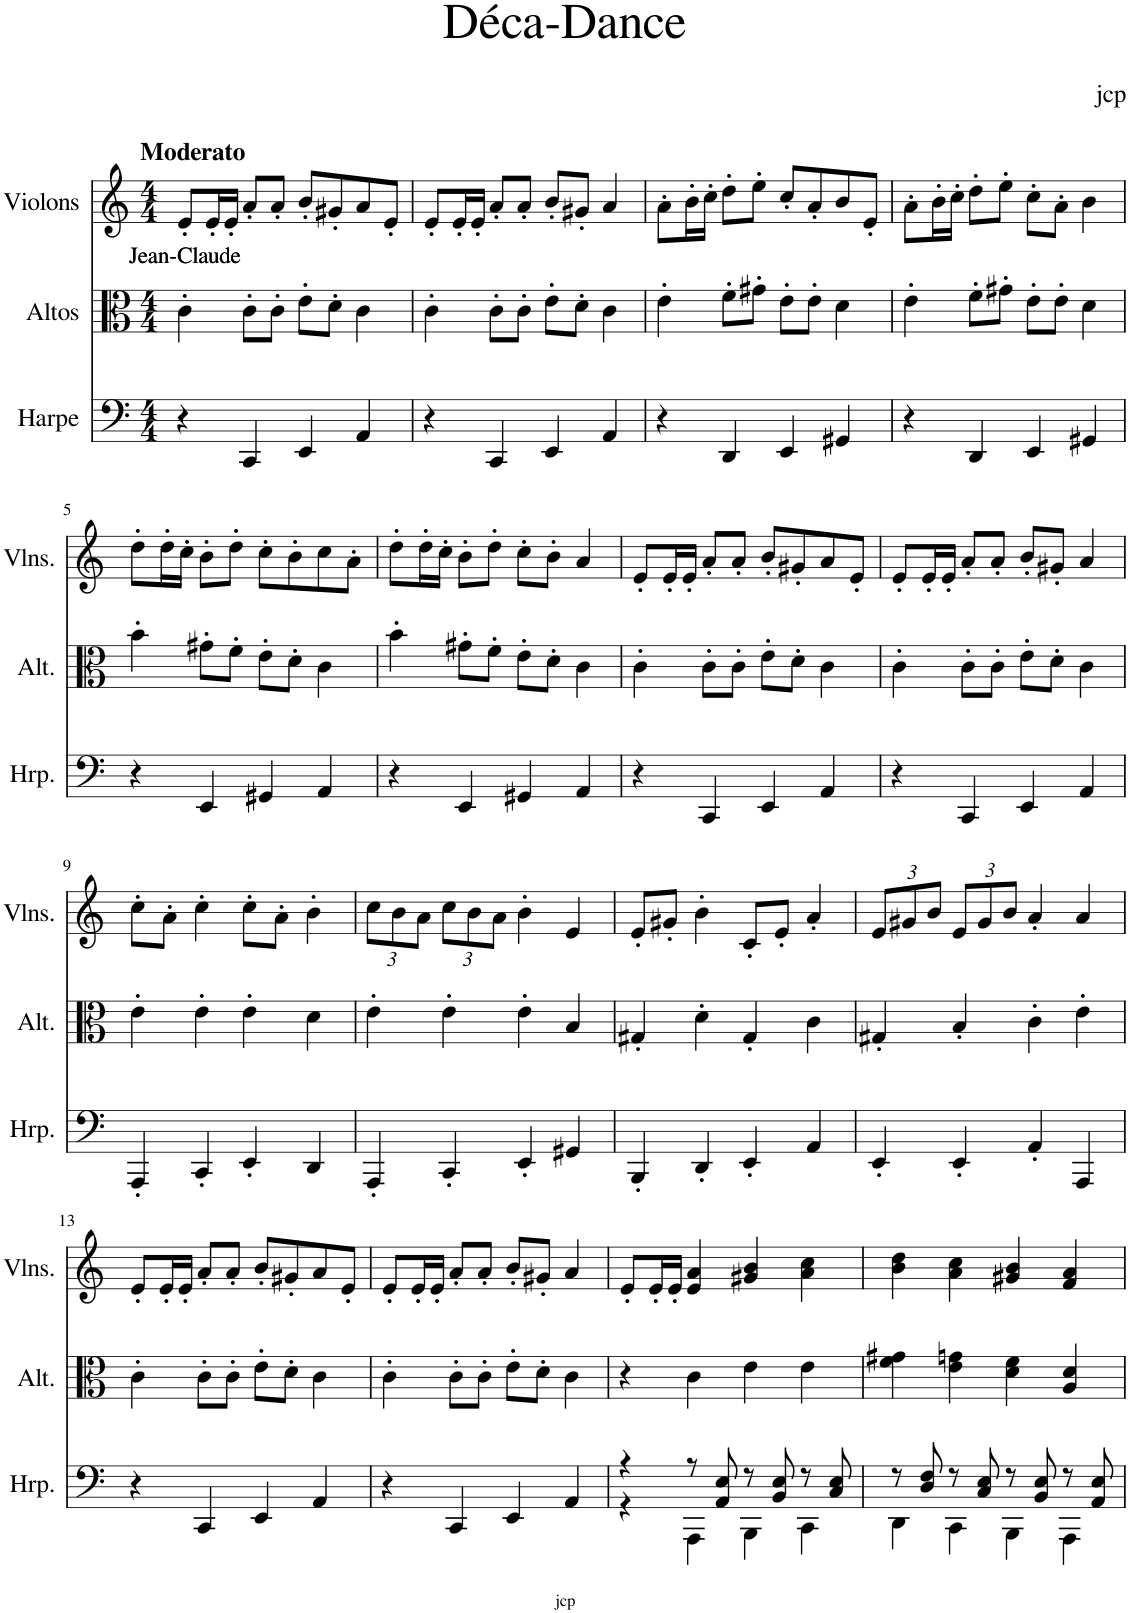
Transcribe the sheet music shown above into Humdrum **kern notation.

**kern	**kern	**kern	**text
*part3	*part2	*part1	*part1
*staff3	*staff2	*staff1	*staff1
*I"Harpe	*I"Altos	*I"Violons	*
*I'Hrp.	*I'Alt.	*I'Vlns.	*
*clefF4	*clefC3	*clefG2	*
*k[]	*k[]	*k[]	*
*M4/4	*M4/4	*M4/4	*
=1	=1	=1	=1
!	!	!LO:TX:a:B:t=Moderato	!
!	!	!	!LO:LY:b
4r	4c'\	8e'/L	Jean-Claude
.	.	16e'/L	.
.	.	16e'/JJ	.
4CC/	8c'\L	8a'/L	.
.	8c'\J	8a'/J	.
4EE/	8e'\L	8b'/L	.
.	8d'\J	8g#X'/	.
4AA/	4c\	8a/	.
.	.	8e'/J	.
=2	=2	=2	=2
4r	4c'\	8e'/L	.
.	.	16e'/L	.
.	.	16e'/JJ	.
4CC/	8c'\L	8a'/L	.
.	8c'\J	8a'/J	.
4EE/	8e'\L	8b'/L	.
.	8d'\J	8g#X'/J	.
4AA/	4c\	4a/	.
=3	=3	=3	=3
4r	4e'\	8a'\L	.
.	.	16b'\L	.
.	.	16cc'\JJ	.
4DD/	8f'\L	8dd'\L	.
.	8g#X'\J	8ee'\J	.
4EE/	8e'\L	8cc'/L	.
.	8e'\J	8a'/	.
4GG#X/	4d\	8b/	.
.	.	8e'/J	.
=4	=4	=4	=4
4r	4e'\	8a'\L	.
.	.	16b'\L	.
.	.	16cc'\JJ	.
4DD/	8f'\L	8dd'\L	.
.	8g#X'\J	8ee'\J	.
4EE/	8e'\L	8cc'\L	.
.	8e'\J	8a'\J	.
4GG#X/	4d\	4b\	.
!!LO:LB:g=z
=5	=5	=5	=5
4r	4b'\	8dd'\L	.
.	.	16dd'\L	.
.	.	16cc'\JJ	.
4EE/	8g#X'\L	8b'\L	.
.	8f'\J	8dd'\J	.
4GG#X/	8e'\L	8cc'\L	.
.	8d'\J	8b'\	.
4AA/	4c\	8cc\	.
.	.	8a'\J	.
=6	=6	=6	=6
4r	4b'\	8dd'\L	.
.	.	16dd'\L	.
.	.	16cc'\JJ	.
4EE/	8g#X'\L	8b'\L	.
.	8f'\J	8dd'\J	.
4GG#X/	8e'\L	8cc'\L	.
.	8d'\J	8b'\J	.
4AA/	4c\	4a/	.
=7	=7	=7	=7
4r	4c'\	8e'/L	.
.	.	16e'/L	.
.	.	16e'/JJ	.
4CC/	8c'\L	8a'/L	.
.	8c'\J	8a'/J	.
4EE/	8e'\L	8b'/L	.
.	8d'\J	8g#X'/	.
4AA/	4c\	8a/	.
.	.	8e'/J	.
=8	=8	=8	=8
4r	4c'\	8e'/L	.
.	.	16e'/L	.
.	.	16e'/JJ	.
4CC/	8c'\L	8a'/L	.
.	8c'\J	8a'/J	.
4EE/	8e'\L	8b'/L	.
.	8d'\J	8g#X'/J	.
4AA/	4c\	4a/	.
!!LO:LB:g=z
=9	=9	=9	=9
4AAA'/	4e'\	8cc'\L	.
.	.	8a'\J	.
4CC'/	4e'\	4cc'\	.
4EE'/	4e'\	8cc'\L	.
.	.	8a'\J	.
4DD/	4d\	4b'\	.
=10	=10	=10	=10
*	*	*Xbrackettup	*
4AAA'/	4e'\	12cc\L	.
.	.	12b\	.
.	.	12a\J	.
4CC'/	4e'\	12cc\L	.
.	.	12b\	.
.	.	12a\J	.
4EE'/	4e'\	4b'\	.
4GG#X/	4B/	4e/	.
=11	=11	=11	=11
4BBB'/	4G#X'/	8e'/L	.
.	.	8g#X'/J	.
4DD'/	4d'\	4b'\	.
4EE'/	4G#'/	8c'/L	.
.	.	8e'/J	.
4AA/	4c\	4a'/	.
=12	=12	=12	=12
4EE'/	4G#X'/	12e/L	.
.	.	12g#X/	.
.	.	12b/J	.
4EE'/	4B'/	12e/L	.
.	.	12g#/	.
.	.	12b/J	.
4AA'/	4c'\	4a'/	.
4AAA/	4e'\	4a/	.
!!LO:LB:g=z
=13	=13	=13	=13
4r	4c'\	8e'/L	.
.	.	16e'/L	.
.	.	16e'/JJ	.
4CC/	8c'\L	8a'/L	.
.	8c'\J	8a'/J	.
4EE/	8e'\L	8b'/L	.
.	8d'\J	8g#X'/	.
4AA/	4c\	8a/	.
.	.	8e'/J	.
=14	=14	=14	=14
4r	4c'\	8e'/L	.
.	.	16e'/L	.
.	.	16e'/JJ	.
4CC/	8c'\L	8a'/L	.
.	8c'\J	8a'/J	.
4EE/	8e'\L	8b'/L	.
.	8d'\J	8g#X'/J	.
4AA/	4c\	4a/	.
=15	=15	=15	=15
*^	*	*	*
4r	4r	4r	8e'/L	.
.	.	.	16e'/L	.
.	.	.	16e'/JJ	.
8r	4AAA\	4c\	4e/ 4a/	.
8AA/ 8E/	.	.	.	.
8r	4BBB\	4e\	4g#X/ 4b/	.
8BB/ 8E/	.	.	.	.
8r	4CC\	4e\	4a\ 4cc\	.
8C/ 8E/	.	.	.	.
=16	=16	=16	=16	=16
8r	4DD\	4f\ 4g#X\	4b\ 4dd\	.
8D/ 8F/	.	.	.	.
8r	4CC\	4e\ 4gn\	4a\ 4cc\	.
8C/ 8E/	.	.	.	.
8r	4BBB\	4d\ 4f\	4g#X/ 4b/	.
8BB/ 8E/	.	.	.	.
8r	4AAA\	4A/ 4d/	4f/ 4a/	.
8AA/ 8E/	.	.	.	.
*v	*v	*	*	*
=	=	=	=
*-	*-	*-	*-
